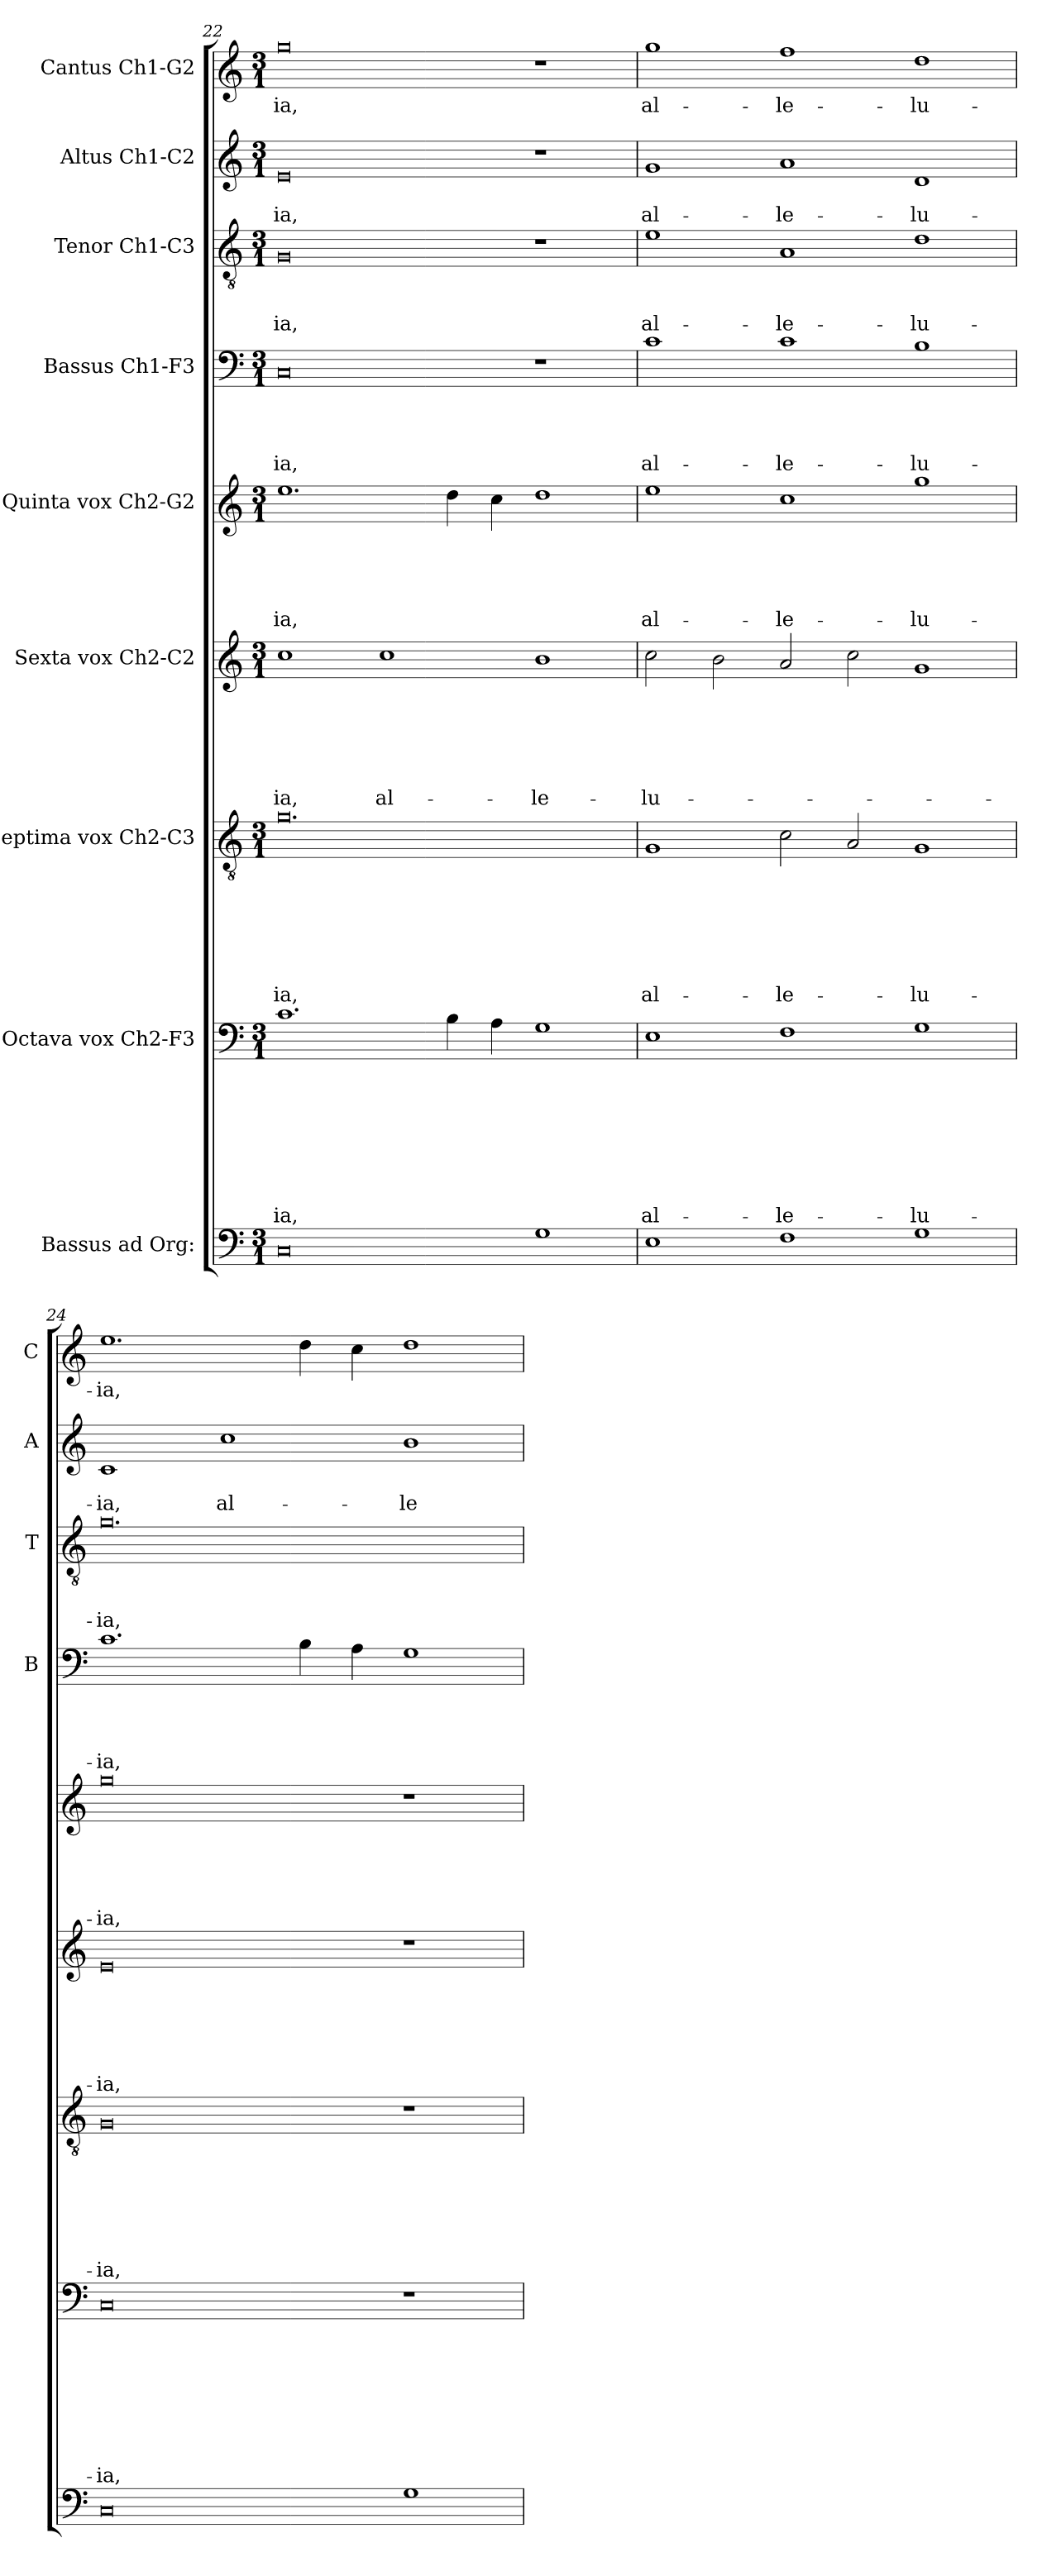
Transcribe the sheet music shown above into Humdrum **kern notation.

**kern	**kern	**text	**text	**text	**text	**text	**text	**text	**text	**kern	**text	**text	**text	**text	**text	**text	**text	**kern	**text	**text	**text	**text	**text	**text	**kern	**text	**text	**text	**text	**text	**kern	**text	**text	**text	**text	**kern	**text	**text	**text	**kern	**text	**text	**kern	**text
*part9	*part8	*part8	*part8	*part8	*part8	*part8	*part8	*part8	*part8	*part7	*part7	*part7	*part7	*part7	*part7	*part7	*part7	*part6	*part6	*part6	*part6	*part6	*part6	*part6	*part5	*part5	*part5	*part5	*part5	*part5	*part4	*part4	*part4	*part4	*part4	*part3	*part3	*part3	*part3	*part2	*part2	*part2	*part1	*part1
*staff9	*staff8	*staff8	*staff8	*staff8	*staff8	*staff8	*staff8	*staff8	*staff8	*staff7	*staff7	*staff7	*staff7	*staff7	*staff7	*staff7	*staff7	*staff6	*staff6	*staff6	*staff6	*staff6	*staff6	*staff6	*staff5	*staff5	*staff5	*staff5	*staff5	*staff5	*staff4	*staff4	*staff4	*staff4	*staff4	*staff3	*staff3	*staff3	*staff3	*staff2	*staff2	*staff2	*staff1	*staff1
*I"Bassus ad Org:	*I"Octava vox Ch2-F3	*	*	*	*	*	*	*	*	*I"Septima vox Ch2-C3	*	*	*	*	*	*	*	*I"Sexta vox Ch2-C2	*	*	*	*	*	*	*I"Quinta vox Ch2-G2	*	*	*	*	*	*I"Bassus Ch1-F3	*	*	*	*	*I"Tenor Ch1-C3	*	*	*	*I"Altus Ch1-C2	*	*	*I"Cantus Ch1-G2	*
*	*	*	*	*	*	*	*	*	*	*	*	*	*	*	*	*	*	*	*	*	*	*	*	*	*	*	*	*	*	*	*I'B	*	*	*	*	*I'T	*	*	*	*I'A	*	*	*I'C	*
!!LO:LB:g=z
*clefF4	*clefF4	*	*	*	*	*	*	*	*	*clefGv2	*	*	*	*	*	*	*	*clefG2	*	*	*	*	*	*	*clefG2	*	*	*	*	*	*clefF4	*	*	*	*	*clefGv2	*	*	*	*clefG2	*	*	*clefG2	*
*k[]	*k[]	*	*	*	*	*	*	*	*	*k[]	*	*	*	*	*	*	*	*k[]	*	*	*	*	*	*	*k[]	*	*	*	*	*	*k[]	*	*	*	*	*k[]	*	*	*	*k[]	*	*	*k[]	*
*C:	*C:	*	*	*	*	*	*	*	*	*C:	*	*	*	*	*	*	*	*C:	*	*	*	*	*	*	*C:	*	*	*	*	*	*C:	*	*	*	*	*C:	*	*	*	*C:	*	*	*C:	*
*M3/1	*M3/1	*	*	*	*	*	*	*	*	*M3/1	*	*	*	*	*	*	*	*M3/1	*	*	*	*	*	*	*M3/1	*	*	*	*	*	*M3/1	*	*	*	*	*M3/1	*	*	*	*M3/1	*	*	*M3/1	*
=22	=22	=22	=22	=22	=22	=22	=22	=22	=22	=22	=22	=22	=22	=22	=22	=22	=22	=22	=22	=22	=22	=22	=22	=22	=22	=22	=22	=22	=22	=22	=22	=22	=22	=22	=22	=22	=22	=22	=22	=22	=22	=22	=22	=22
!	!	!	!	!	!	!	!	!	!LO:LY:b	!	!	!	!	!	!	!	!LO:LY:b	!	!	!	!	!	!	!LO:LY:b	!	!	!	!	!	!LO:LY:b	!	!	!	!	!LO:LY:b	!	!	!	!LO:LY:b	!	!	!LO:LY:b	!	!LO:LY:b
0C	1.c	.	.	.	.	.	.	.	-ia,	0.g	.	.	.	.	.	.	-ia,	1cc	.	.	.	.	.	-ia,	1.ee	.	.	.	.	-ia,	0C	.	.	.	-ia,	0G	.	.	-ia,	0e	.	-ia,	0gg	-ia,
!	!	!	!	!	!	!	!	!	!	!	!	!	!	!	!	!	!	!	!	!	!	!	!	!LO:LY:b	!	!	!	!	!	!	!	!	!	!	!	!	!	!	!	!	!	!	!	!
.	.	.	.	.	.	.	.	.	.	.	.	.	.	.	.	.	.	1cc	.	.	.	.	.	al-	.	.	.	.	.	.	.	.	.	.	.	.	.	.	.	.	.	.	.	.
.	4B\	.	.	.	.	.	.	.	.	.	.	.	.	.	.	.	.	.	.	.	.	.	.	.	4dd\	.	.	.	.	.	.	.	.	.	.	.	.	.	.	.	.	.	.	.
.	4A\	.	.	.	.	.	.	.	.	.	.	.	.	.	.	.	.	.	.	.	.	.	.	.	4cc\	.	.	.	.	.	.	.	.	.	.	.	.	.	.	.	.	.	.	.
!	!	!	!	!	!	!	!	!	!	!	!	!	!	!	!	!	!	!	!	!	!	!	!	!LO:LY:b	!	!	!	!	!	!	!	!	!	!	!	!	!	!	!	!	!	!	!	!
1G	1G	.	.	.	.	.	.	.	.	.	.	.	.	.	.	.	.	1b	.	.	.	.	.	-le-	1dd	.	.	.	.	.	1r	.	.	.	.	1r	.	.	.	1r	.	.	1r	.
=23	=23	=23	=23	=23	=23	=23	=23	=23	=23	=23	=23	=23	=23	=23	=23	=23	=23	=23	=23	=23	=23	=23	=23	=23	=23	=23	=23	=23	=23	=23	=23	=23	=23	=23	=23	=23	=23	=23	=23	=23	=23	=23	=23	=23
!	!	!	!	!	!	!	!	!	!LO:LY:b	!	!	!	!	!	!	!	!LO:LY:b	!	!	!	!	!	!	!LO:LY:b	!	!	!	!	!	!LO:LY:b	!	!	!	!	!LO:LY:b	!	!	!	!LO:LY:b	!	!	!LO:LY:b	!	!LO:LY:b
1E	1E	.	.	.	.	.	.	.	al-	1G	.	.	.	.	.	.	al-	2cc\	.	.	.	.	.	-lu-	1ee	.	.	.	.	al-	1c	.	.	.	al-	1e	.	.	al-	1g	.	al-	1gg	al-
.	.	.	.	.	.	.	.	.	.	.	.	.	.	.	.	.	.	2b\	.	.	.	.	.	.	.	.	.	.	.	.	.	.	.	.	.	.	.	.	.	.	.	.	.	.
!	!	!	!	!	!	!	!	!	!LO:LY:b	!	!	!	!	!	!	!	!LO:LY:b	!	!	!	!	!	!	!	!	!	!	!	!	!LO:LY:b	!	!	!	!	!LO:LY:b	!	!	!	!LO:LY:b	!	!	!LO:LY:b	!	!LO:LY:b
1F	1F	.	.	.	.	.	.	.	-le-	2c\	.	.	.	.	.	.	-le-	2a/	.	.	.	.	.	.	1cc	.	.	.	.	-le-	1c	.	.	.	-le-	1A	.	.	-le-	1a	.	-le-	1ff	-le-
.	.	.	.	.	.	.	.	.	.	2A/	.	.	.	.	.	.	.	2cc\	.	.	.	.	.	.	.	.	.	.	.	.	.	.	.	.	.	.	.	.	.	.	.	.	.	.
!	!	!	!	!	!	!	!	!	!LO:LY:b	!	!	!	!	!	!	!	!LO:LY:b	!	!	!	!	!	!	!	!	!	!	!	!	!LO:LY:b	!	!	!	!	!LO:LY:b	!	!	!	!LO:LY:b	!	!	!LO:LY:b	!	!LO:LY:b
1G	1G	.	.	.	.	.	.	.	-lu-	1G	.	.	.	.	.	.	-lu-	1g	.	.	.	.	.	.	1gg	.	.	.	.	-lu-	1B	.	.	.	-lu-	1d	.	.	-lu-	1d	.	-lu-	1dd	-lu-
=24	=24	=24	=24	=24	=24	=24	=24	=24	=24	=24	=24	=24	=24	=24	=24	=24	=24	=24	=24	=24	=24	=24	=24	=24	=24	=24	=24	=24	=24	=24	=24	=24	=24	=24	=24	=24	=24	=24	=24	=24	=24	=24	=24	=24
!	!	!	!	!	!	!	!	!	!LO:LY:b	!	!	!	!	!	!	!	!LO:LY:b	!	!	!	!	!	!	!LO:LY:b	!	!	!	!	!	!LO:LY:b	!	!	!	!	!LO:LY:b	!	!	!	!LO:LY:b	!	!	!LO:LY:b	!	!LO:LY:b
0C	0C	.	.	.	.	.	.	.	-ia,	0G	.	.	.	.	.	.	-ia,	0e	.	.	.	.	.	-ia,	0gg	.	.	.	.	-ia,	1.c	.	.	.	-ia,	0.g	.	.	-ia,	1c	.	-ia,	1.ee	-ia,
!	!	!	!	!	!	!	!	!	!	!	!	!	!	!	!	!	!	!	!	!	!	!	!	!	!	!	!	!	!	!	!	!	!	!	!	!	!	!	!	!	!	!LO:LY:b	!	!
.	.	.	.	.	.	.	.	.	.	.	.	.	.	.	.	.	.	.	.	.	.	.	.	.	.	.	.	.	.	.	.	.	.	.	.	.	.	.	.	1cc	.	al-	.	.
.	.	.	.	.	.	.	.	.	.	.	.	.	.	.	.	.	.	.	.	.	.	.	.	.	.	.	.	.	.	.	4B\	.	.	.	.	.	.	.	.	.	.	.	4dd\	.
.	.	.	.	.	.	.	.	.	.	.	.	.	.	.	.	.	.	.	.	.	.	.	.	.	.	.	.	.	.	.	4A\	.	.	.	.	.	.	.	.	.	.	.	4cc\	.
!	!	!	!	!	!	!	!	!	!	!	!	!	!	!	!	!	!	!	!	!	!	!	!	!	!	!	!	!	!	!	!	!	!	!	!	!	!	!	!	!	!	!LO:LY:b	!	!
1G	1r	.	.	.	.	.	.	.	.	1r	.	.	.	.	.	.	.	1r	.	.	.	.	.	.	1r	.	.	.	.	.	1G	.	.	.	.	.	.	.	.	1b	.	-le-	1dd	.
=	=	=	=	=	=	=	=	=	=	=	=	=	=	=	=	=	=	=	=	=	=	=	=	=	=	=	=	=	=	=	=	=	=	=	=	=	=	=	=	=	=	=	=	=
*-	*-	*-	*-	*-	*-	*-	*-	*-	*-	*-	*-	*-	*-	*-	*-	*-	*-	*-	*-	*-	*-	*-	*-	*-	*-	*-	*-	*-	*-	*-	*-	*-	*-	*-	*-	*-	*-	*-	*-	*-	*-	*-	*-	*-
